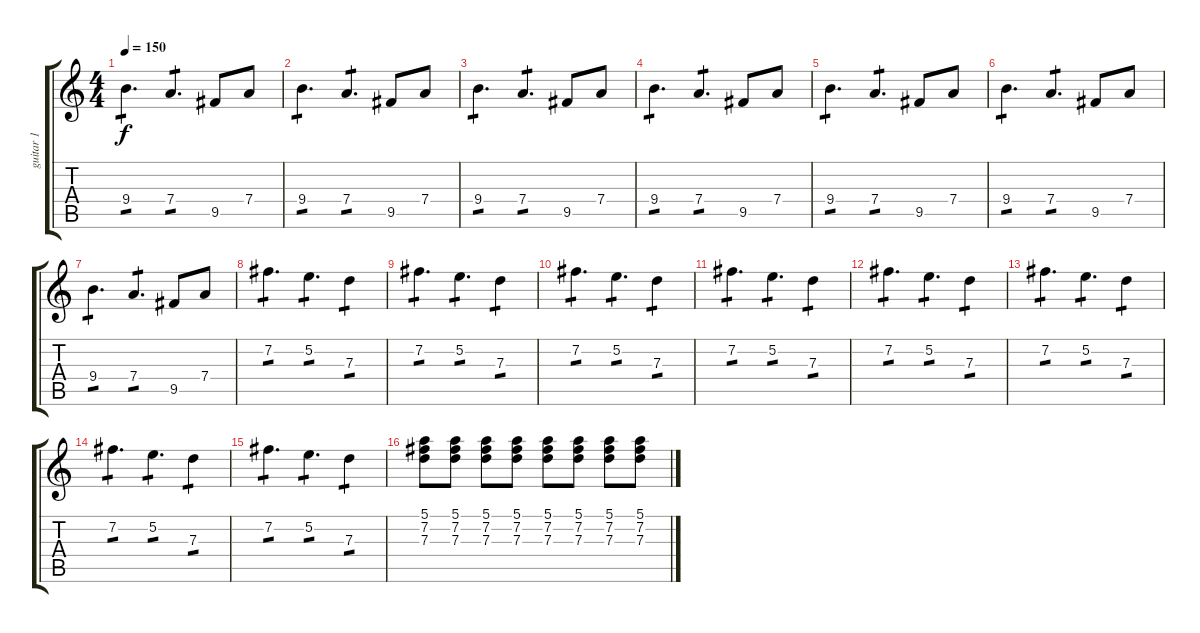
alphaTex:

\track ("guitar 1" "guitar 1") {instrument electricguitarclean}
\staff {score tabs}
\tuning (E4 B3 G3 D3 A2 E2) {hide}
\ts (4 4)
\tempo 150
\clef g2
\ks c
9.4.4{d tp 1 dy f} 7.4.4{d tp 1} 9.5.8 7.4.8 |
9.4.4{d tp 1} 7.4.4{d tp 1} 9.5.8 7.4.8 |
9.4.4{d tp 1} 7.4.4{d tp 1} 9.5.8 7.4.8 |
9.4.4{d tp 1} 7.4.4{d tp 1} 9.5.8 7.4.8 |
9.4.4{d tp 1} 7.4.4{d tp 1} 9.5.8 7.4.8 |
9.4.4{d tp 1} 7.4.4{d tp 1} 9.5.8 7.4.8 |
9.4.4{d tp 1} 7.4.4{d tp 1} 9.5.8 7.4.8 |
7.2.4{d tp 1} 5.2.4{d tp 1} 7.3.4{tp 1} |
7.2.4{d tp 1} 5.2.4{d tp 1} 7.3.4{tp 1} |
7.2.4{d tp 1} 5.2.4{d tp 1} 7.3.4{tp 1} |
7.2.4{d tp 1} 5.2.4{d tp 1} 7.3.4{tp 1} |
7.2.4{d tp 1} 5.2.4{d tp 1} 7.3.4{tp 1} |
7.2.4{d tp 1} 5.2.4{d tp 1} 7.3.4{tp 1} |
7.2.4{d tp 1} 5.2.4{d tp 1} 7.3.4{tp 1} |
7.2.4{d tp 1} 5.2.4{d tp 1} 7.3.4{tp 1} |
(5.1 7.2 7.3).8{volume 10 instrument overdrivenguitar} (5.1 7.2 7.3).8 (5.1 7.2 7.3).8 (5.1 7.2 7.3).8 (5.1 7.2 7.3).8 (5.1 7.2 7.3).8 (5.1 7.2 7.3).8 (5.1 7.2 7.3).8
